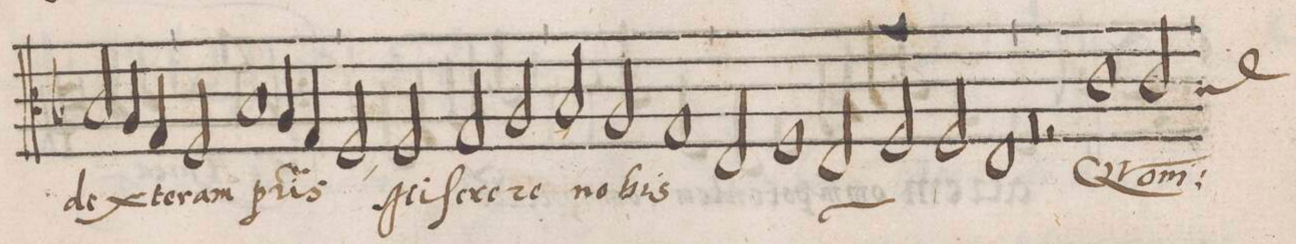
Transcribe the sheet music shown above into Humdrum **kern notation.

**kern	**text
*I"CANTVS	*
*clefC3	*
*k[b-]	*
*met()	*
*M2/1	*
2B-/	dex-
4A/	-te-
4G/	.
=103-	=103-
2F/	-ram
1B-	p(at)-
4A/	-ris
4G/	.
=104-	=104-
2F/	.
2F/	Mi-
2G/	-ſe-
2A/	-re-
=105-	=105-
2B-/	-re
2A/	no-
1G	-bis
=106-	=106-
*	*ij
2E/	mi-
1F	-ſe-
2E/	-re-
=107-	=107-
2F/	-re
2F/	no-
1E	-bis
*	*Xij
=108-	=108-
0r	.
=109-	=109-
2r	.
1c	QVo-
*custos:B-	*
2c/	-ni-
=110-	=110-
*-	*-
